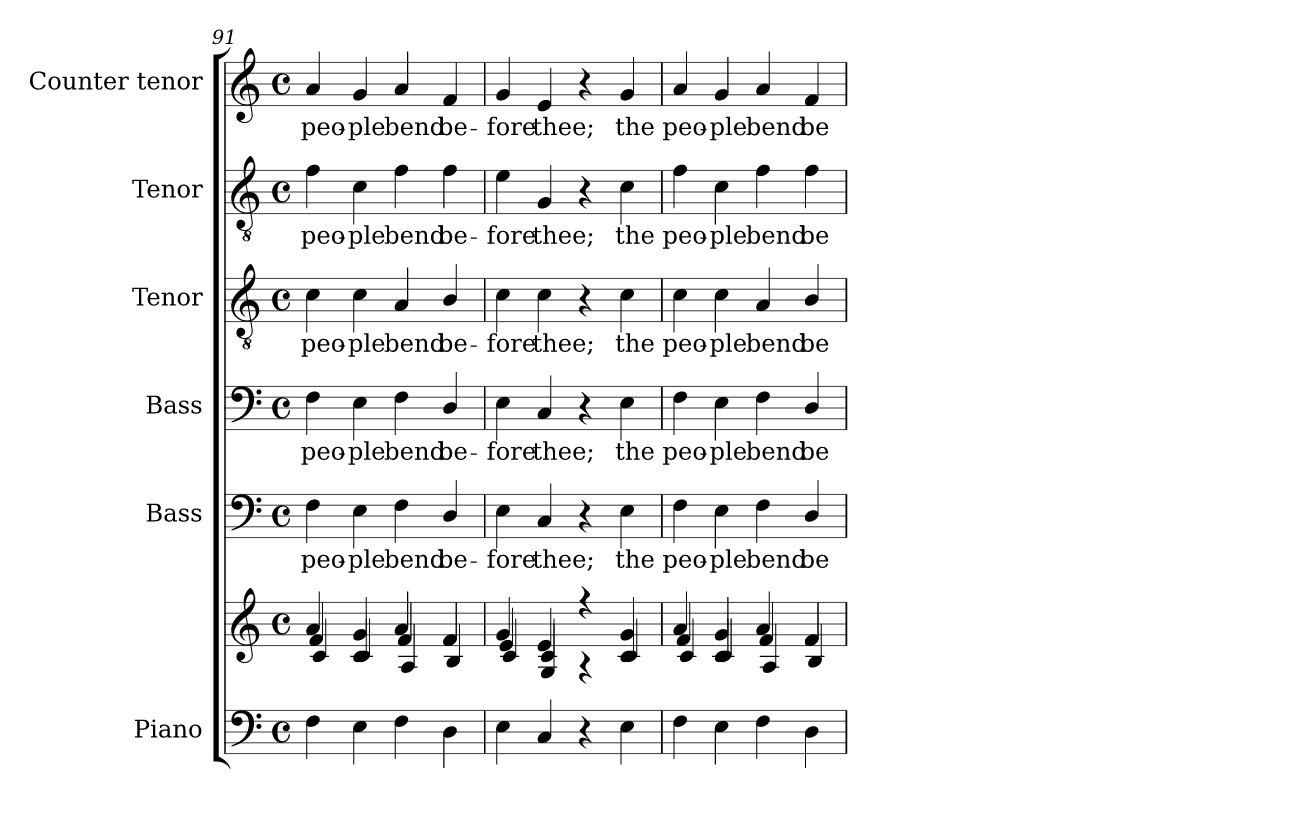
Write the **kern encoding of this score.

**kern	**kern	**kern	**text	**kern	**text	**kern	**text	**kern	**text	**kern	**text
*part6	*part6	*part5	*part5	*part4	*part4	*part3	*part3	*part2	*part2	*part1	*part1
*staff7	*staff6	*staff5	*staff5	*staff4	*staff4	*staff3	*staff3	*staff2	*staff2	*staff1	*staff1
*I"Piano	*	*I"Bass	*	*I"Bass	*	*I"Tenor	*	*I"Tenor	*	*I"Counter tenor	*
*I'Pno.	*	*I'B.	*	*I'B.	*	*I'T.	*	*I'T.	*	*	*
*clefF4	*clefG2	*clefF4	*	*clefF4	*	*clefGv2	*	*clefGv2	*	*clefG2	*
*	*	*	*	*	*	*ITrd7c12	*	*ITrd7c12	*	*	*
*k[]	*k[]	*k[]	*	*k[]	*	*k[]	*	*k[]	*	*k[]	*
*C:	*C:	*C:	*	*C:	*	*C:	*	*C:	*	*C:	*
*M4/4	*M4/4	*M4/4	*	*M4/4	*	*M4/4	*	*M4/4	*	*M4/4	*
*met(c)	*met(c)	*met(c)	*	*met(c)	*	*met(c)	*	*met(c)	*	*met(c)	*
=91	=91	=91	=91	=91	=91	=91	=91	=91	=91	=91	=91
*	*^	*	*	*	*	*	*	*	*	*	*
*	*	*^	*	*	*	*	*	*	*	*	*	*
!	!	!	!	!	!LO:LY:b:color=#000000	!	!	!	!	!	!	!	!
!	!	!	!	!	!	!	!LO:LY:b:color=#000000	!	!	!	!	!	!
!	!	!	!	!	!	!	!	!	!LO:LY:b:color=#000000	!	!	!	!
!	!	!	!	!	!	!	!	!	!	!	!LO:LY:b:color=#000000	!	!
!	!	!	!	!	!	!	!	!	!	!	!	!	!LO:LY:b:color=#000000
4Fi\	4ai/	4fi/	4ci/	4Fi\	peo-	4Fi\	peo-	4Ci\	peo-	4Fi\	peo-	4ai/	peo-
!	!	!	!	!	!LO:LY:b:color=#000000	!	!	!	!	!	!	!	!
!	!	!	!	!	!	!	!LO:LY:b:color=#000000	!	!	!	!	!	!
!	!	!	!	!	!	!	!	!	!LO:LY:b:color=#000000	!	!	!	!
!	!	!	!	!	!	!	!	!	!	!	!LO:LY:b:color=#000000	!	!
!	!	!	!	!	!	!	!	!	!	!	!	!	!LO:LY:b:color=#000000
4Ei\	4gi/	4ci/	4ci/	4Ei\	-ple	4Ei\	-ple	4Ci\	-ple	4Ci\	-ple	4gi/	-ple
!	!	!	!	!	!LO:LY:b:color=#000000	!	!	!	!	!	!	!	!
!	!	!	!	!	!	!	!LO:LY:b:color=#000000	!	!	!	!	!	!
!	!	!	!	!	!	!	!	!	!LO:LY:b:color=#000000	!	!	!	!
!	!	!	!	!	!	!	!	!	!	!	!LO:LY:b:color=#000000	!	!
!	!	!	!	!	!	!	!	!	!	!	!	!	!LO:LY:b:color=#000000
4Fi\	4ai/	4fi/	4Ai/	4Fi\	bend	4Fi\	bend	4AAi/	bend	4Fi\	bend	4ai/	bend
!	!	!	!	!	!LO:LY:b:color=#000000	!	!	!	!	!	!	!	!
!	!	!	!	!	!	!	!LO:LY:b:color=#000000	!	!	!	!	!	!
!	!	!	!	!	!	!	!	!	!LO:LY:b:color=#000000	!	!	!	!
!	!	!	!	!	!	!	!	!	!	!	!LO:LY:b:color=#000000	!	!
!	!	!	!	!	!	!	!	!	!	!	!	!	!LO:LY:b:color=#000000
4Di\	4fi/	4fi/	4Bi/	4Di/	be-	4Di/	be-	4BBi/	be-	4Fi\	be-	4fi/	be-
=92	=92	=92	=92	=92	=92	=92	=92	=92	=92	=92	=92	=92	=92
!	!	!	!	!	!LO:LY:b:color=#000000	!	!	!	!	!	!	!	!
!	!	!	!	!	!	!	!LO:LY:b:color=#000000	!	!	!	!	!	!
!	!	!	!	!	!	!	!	!	!LO:LY:b:color=#000000	!	!	!	!
!	!	!	!	!	!	!	!	!	!	!	!LO:LY:b:color=#000000	!	!
!	!	!	!	!	!	!	!	!	!	!	!	!	!LO:LY:b:color=#000000
4Ei\	4gi/	4ei/	4ci/	4Ei\	-fore	4Ei\	-fore	4Ci\	-fore	4Ei\	-fore	4gi/	-fore
!	!	!	!	!	!LO:LY:b:color=#000000	!	!	!	!	!	!	!	!
!	!	!	!	!	!	!	!LO:LY:b:color=#000000	!	!	!	!	!	!
!	!	!	!	!	!	!	!	!	!LO:LY:b:color=#000000	!	!	!	!
!	!	!	!	!	!	!	!	!	!	!	!LO:LY:b:color=#000000	!	!
!	!	!	!	!	!	!	!	!	!	!	!	!	!LO:LY:b:color=#000000
4Ci/	4ei/	4Gi/	4ci/	4Ci/	thee;	4Ci/	thee;	4Ci\	thee;	4GGi/	thee;	4ei/	thee;
4r	4r	4ryy	4r	4r	.	4r	.	4r	.	4r	.	4r	.
!	!	!	!	!	!LO:LY:b:color=#000000	!	!	!	!	!	!	!	!
!	!	!	!	!	!	!	!LO:LY:b:color=#000000	!	!	!	!	!	!
!	!	!	!	!	!	!	!	!	!LO:LY:b:color=#000000	!	!	!	!
!	!	!	!	!	!	!	!	!	!	!	!LO:LY:b:color=#000000	!	!
!	!	!	!	!	!	!	!	!	!	!	!	!	!LO:LY:b:color=#000000
4Ei\	4gi/	4ci/	4ci/	4Ei\	the	4Ei\	the	4Ci\	the	4Ci\	the	4gi/	the
=93	=93	=93	=93	=93	=93	=93	=93	=93	=93	=93	=93	=93	=93
!	!	!	!	!	!LO:LY:b:color=#000000	!	!	!	!	!	!	!	!
!	!	!	!	!	!	!	!LO:LY:b:color=#000000	!	!	!	!	!	!
!	!	!	!	!	!	!	!	!	!LO:LY:b:color=#000000	!	!	!	!
!	!	!	!	!	!	!	!	!	!	!	!LO:LY:b:color=#000000	!	!
!	!	!	!	!	!	!	!	!	!	!	!	!	!LO:LY:b:color=#000000
4Fi\	4ai/	4fi/	4ci/	4Fi\	peo-	4Fi\	peo-	4Ci\	peo-	4Fi\	peo-	4ai/	peo-
!	!	!	!	!	!LO:LY:b:color=#000000	!	!	!	!	!	!	!	!
!	!	!	!	!	!	!	!LO:LY:b:color=#000000	!	!	!	!	!	!
!	!	!	!	!	!	!	!	!	!LO:LY:b:color=#000000	!	!	!	!
!	!	!	!	!	!	!	!	!	!	!	!LO:LY:b:color=#000000	!	!
!	!	!	!	!	!	!	!	!	!	!	!	!	!LO:LY:b:color=#000000
4Ei\	4gi/	4ci/	4ci/	4Ei\	-ple	4Ei\	-ple	4Ci\	-ple	4Ci\	-ple	4gi/	-ple
!	!	!	!	!	!LO:LY:b:color=#000000	!	!	!	!	!	!	!	!
!	!	!	!	!	!	!	!LO:LY:b:color=#000000	!	!	!	!	!	!
!	!	!	!	!	!	!	!	!	!LO:LY:b:color=#000000	!	!	!	!
!	!	!	!	!	!	!	!	!	!	!	!LO:LY:b:color=#000000	!	!
!	!	!	!	!	!	!	!	!	!	!	!	!	!LO:LY:b:color=#000000
4Fi\	4ai/	4fi/	4Ai/	4Fi\	bend	4Fi\	bend	4AAi/	bend	4Fi\	bend	4ai/	bend
!	!	!	!	!	!LO:LY:b:color=#000000	!	!	!	!	!	!	!	!
!	!	!	!	!	!	!	!LO:LY:b:color=#000000	!	!	!	!	!	!
!	!	!	!	!	!	!	!	!	!LO:LY:b:color=#000000	!	!	!	!
!	!	!	!	!	!	!	!	!	!	!	!LO:LY:b:color=#000000	!	!
!	!	!	!	!	!	!	!	!	!	!	!	!	!LO:LY:b:color=#000000
4Di\	4fi/	4fi/	4Bi/	4Di/	be-	4Di/	be-	4BBi/	be-	4Fi\	be-	4fi/	be-
*	*v	*v	*v	*	*	*	*	*	*	*	*	*	*
=	=	=	=	=	=	=	=	=	=	=	=
*-	*-	*-	*-	*-	*-	*-	*-	*-	*-	*-	*-
